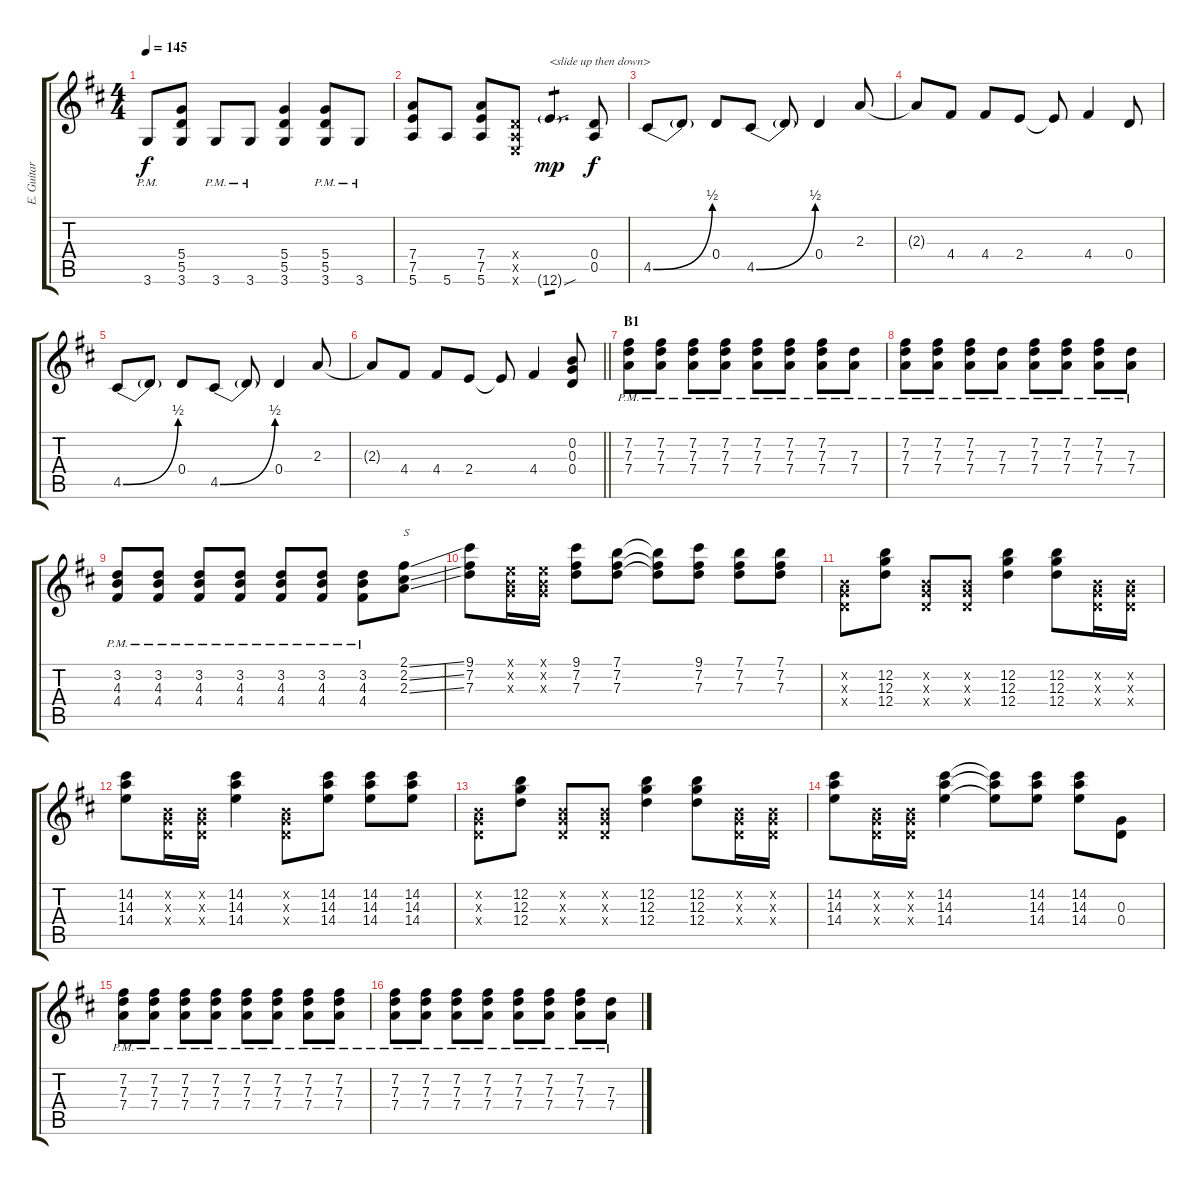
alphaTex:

\track ("E. Guitar III" "E. Guitar ") {instrument overdrivenguitar}
\staff {score tabs}
\tuning (E4 B3 G3 D3 A2 E2) {hide}
\ts (4 4)
\tempo 145
\clef g2
\ks d
3.6{pm}.8{dy f} (5.4 5.5 3.6).8 3.6{pm}.8 3.6{pm}.8 (5.4 5.5 3.6).4 (5.4{pm} 5.5{pm} 3.6{pm}).8 3.6{pm}.8 |
(7.4 7.5 5.6).8 5.6.8 (7.4 7.5 5.6).8 (0.4{x} 0.5{x} 0.6{x}).8 12.6{sou g}.4{d txt "<slide up then down>" tp 1 dy mp} (0.4 0.5).8{dy f} |
4.5{be (bend 0 0 60 2)}.8 4.5{t}.8 0.4.8 4.5{be (bend 0 0 60 2)}.8 4.5{t}.8 0.4.4 2.3.8 |
2.3{t}.8 4.4.8 4.4.8 2.4.8 2.4{t}.8 4.4.4 0.4.8 |
4.5{be (bend 0 0 60 2)}.8 4.5{t}.8 0.4.8 4.5{be (bend 0 0 60 2)}.8 4.5{t}.8 0.4.4 2.3.8 |
\barLineRight lightlight
2.3{t}.8 4.4.8 4.4.8 2.4.8 2.4{t}.8 4.4.4 (0.2 0.3 0.4).8 |
\section ("" "B1")
(7.2{pm} 7.3{pm} 7.4{pm}).8 (7.2{pm} 7.3{pm} 7.4{pm}).8 (7.2{pm} 7.3{pm} 7.4{pm}).8 (7.2{pm} 7.3{pm} 7.4{pm}).8 (7.2{pm} 7.3{pm} 7.4{pm}).8 (7.2{pm} 7.3{pm} 7.4{pm}).8 (7.2{pm} 7.3{pm} 7.4{pm}).8 (7.3{pm} 7.4{pm}).8 |
(7.2{pm} 7.3{pm} 7.4{pm}).8 (7.2{pm} 7.3{pm} 7.4{pm}).8 (7.2{pm} 7.3{pm} 7.4{pm}).8 (7.3{pm} 7.4{pm}).8 (7.2{pm} 7.3{pm} 7.4{pm}).8 (7.2{pm} 7.3{pm} 7.4{pm}).8 (7.2{pm} 7.3{pm} 7.4{pm}).8 (7.3{pm} 7.4{pm}).8 |
(3.2{pm} 4.3{pm} 4.4{pm}).8 (3.2{pm} 4.3{pm} 4.4{pm}).8 (3.2{pm} 4.3{pm} 4.4{pm}).8 (3.2{pm} 4.3{pm} 4.4{pm}).8 (3.2{pm} 4.3{pm} 4.4{pm}).8 (3.2{pm} 4.3{pm} 4.4{pm}).8 (3.2{pm} 4.3{pm} 4.4{pm}).8 (2.1{ss} 2.2{ss} 2.3{ss}).8{txt "S"} |
(9.1 7.2 7.3).8 (0.1{x} 0.2{x} 0.3{x}).16 (0.1{x} 0.2{x} 0.3{x}).16 (9.1 7.2 7.3).8 (7.1 7.2 7.3).8 (7.1{t} 7.2{t} 7.3{t}).8 (9.1 7.2 7.3).8 (7.1 7.2 7.3).8 (7.1 7.2 7.3).8 |
(0.2{x} 0.3{x} 0.4{x}).8 (12.2 12.3 12.4).8 (0.2{x} 0.3{x} 0.4{x}).8 (0.2{x} 0.3{x} 0.4{x}).8 (12.2 12.3 12.4).4 (12.2 12.3 12.4).8 (0.2{x} 0.3{x} 0.4{x}).16 (0.2{x} 0.3{x} 0.4{x}).16 |
(14.2 14.3 14.4).8 (0.2{x} 0.3{x} 0.4{x}).16 (0.2{x} 0.3{x} 0.4{x}).16 (14.2 14.3 14.4).4 (0.2{x} 0.3{x} 0.4{x}).8 (14.2 14.3 14.4).8 (14.2 14.3 14.4).8 (14.2 14.3 14.4).8 |
(0.2{x} 0.3{x} 0.4{x}).8 (12.2 12.3 12.4).8 (0.2{x} 0.3{x} 0.4{x}).8 (0.2{x} 0.3{x} 0.4{x}).8 (12.2 12.3 12.4).4 (12.2 12.3 12.4).8 (0.2{x} 0.3{x} 0.4{x}).16 (0.2{x} 0.3{x} 0.4{x}).16 |
(14.2 14.3 14.4).8 (0.2{x} 0.3{x} 0.4{x}).16 (0.2{x} 0.3{x} 0.4{x}).16 (14.2 14.3 14.4).4 (14.2{t} 14.3{t} 14.4{t}).8 (14.2 14.3 14.4).8 (14.2 14.3 14.4).8 (0.3 0.4).8 |
(7.2{pm} 7.3{pm} 7.4{pm}).8 (7.2{pm} 7.3{pm} 7.4{pm}).8 (7.2{pm} 7.3{pm} 7.4{pm}).8 (7.2{pm} 7.3{pm} 7.4{pm}).8 (7.2{pm} 7.3{pm} 7.4{pm}).8 (7.2{pm} 7.3{pm} 7.4{pm}).8 (7.2{pm} 7.3{pm} 7.4{pm}).8 (7.2{pm} 7.3{pm} 7.4{pm}).8 |
(7.2{pm} 7.3{pm} 7.4{pm}).8 (7.2{pm} 7.3{pm} 7.4{pm}).8 (7.2{pm} 7.3{pm} 7.4{pm}).8 (7.2{pm} 7.3{pm} 7.4{pm}).8 (7.2{pm} 7.3{pm} 7.4{pm}).8 (7.2{pm} 7.3{pm} 7.4{pm}).8 (7.2{pm} 7.3{pm} 7.4{pm}).8 (7.3{pm} 7.4{pm}).8
